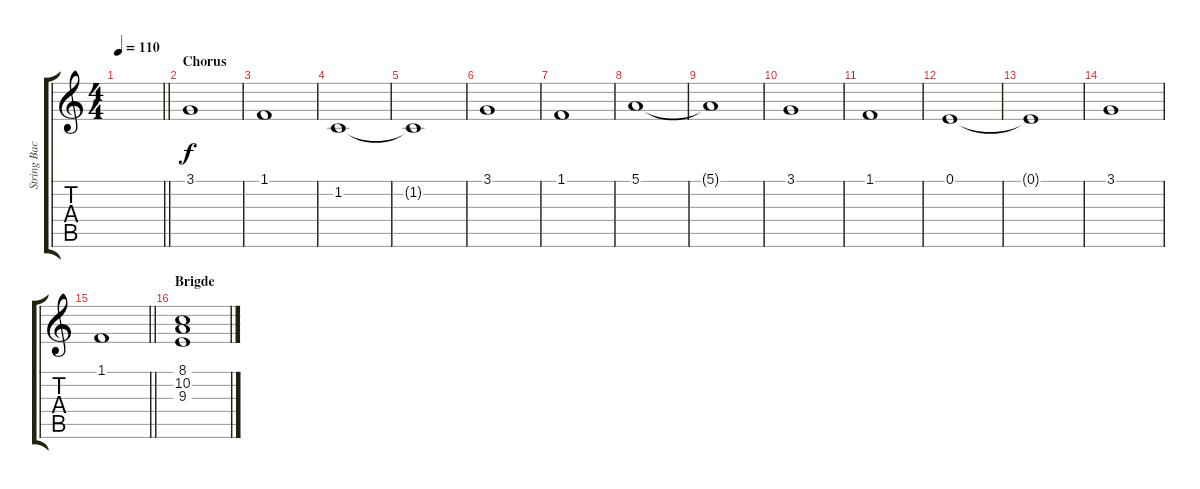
\track ("String Background" "String Bac") {instrument stringensemble1}
\staff {score tabs}
\tuning (E4 B3 G3 D3 A2 E2) {hide}
\ts (4 4)
\tempo 110
\clef g2
\barLineRight lightlight
\ks c
|
\section ("" "Chorus")
3.1.1 |
1.1.1 |
1.2.1 |
1.2{t}.1 |
3.1.1 |
1.1.1 |
5.1.1 |
5.1{t}.1 |
3.1.1 |
1.1.1 |
0.1.1 |
0.1{t}.1 |
3.1.1 |
\barLineRight lightlight
1.1.1 |
\section ("" "Brigde")
(8.1 10.2 9.3).1
